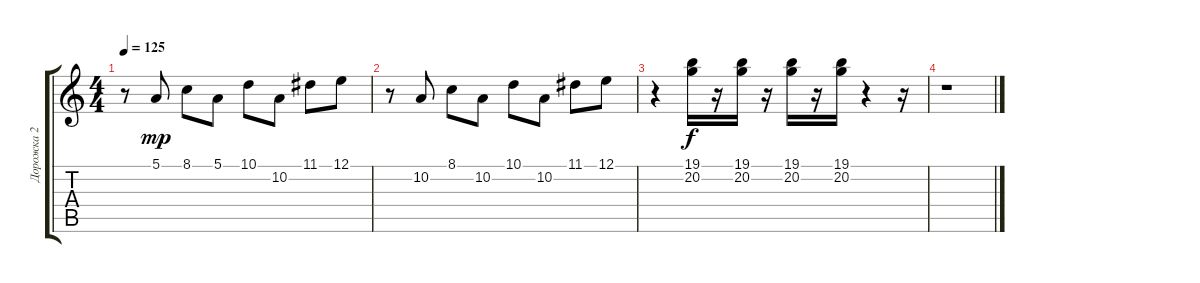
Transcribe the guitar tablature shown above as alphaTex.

\track ("Дорожка 2" "Дорожка 2") {instrument rockorgan}
\staff {score tabs}
\tuning (E4 B3 G3 D3 A2 E2) {hide}
\ts (4 4)
\tempo 125
\clef g2
\ks c
r.8{dy f} 5.1.8{dy mp} 8.1.8 5.1.8 10.1.8 10.2.8 11.1.8 12.1.8 |
r.8 10.2.8 8.1.8 10.2.8 10.1.8 10.2.8 11.1.8 12.1.8 |
r.4 (19.1 20.2).16{dy f} r.16 (19.1 20.2).16 r.16 (19.1 20.2).16 r.16 (19.1 20.2).16 r.4 r.16 |
r.1
